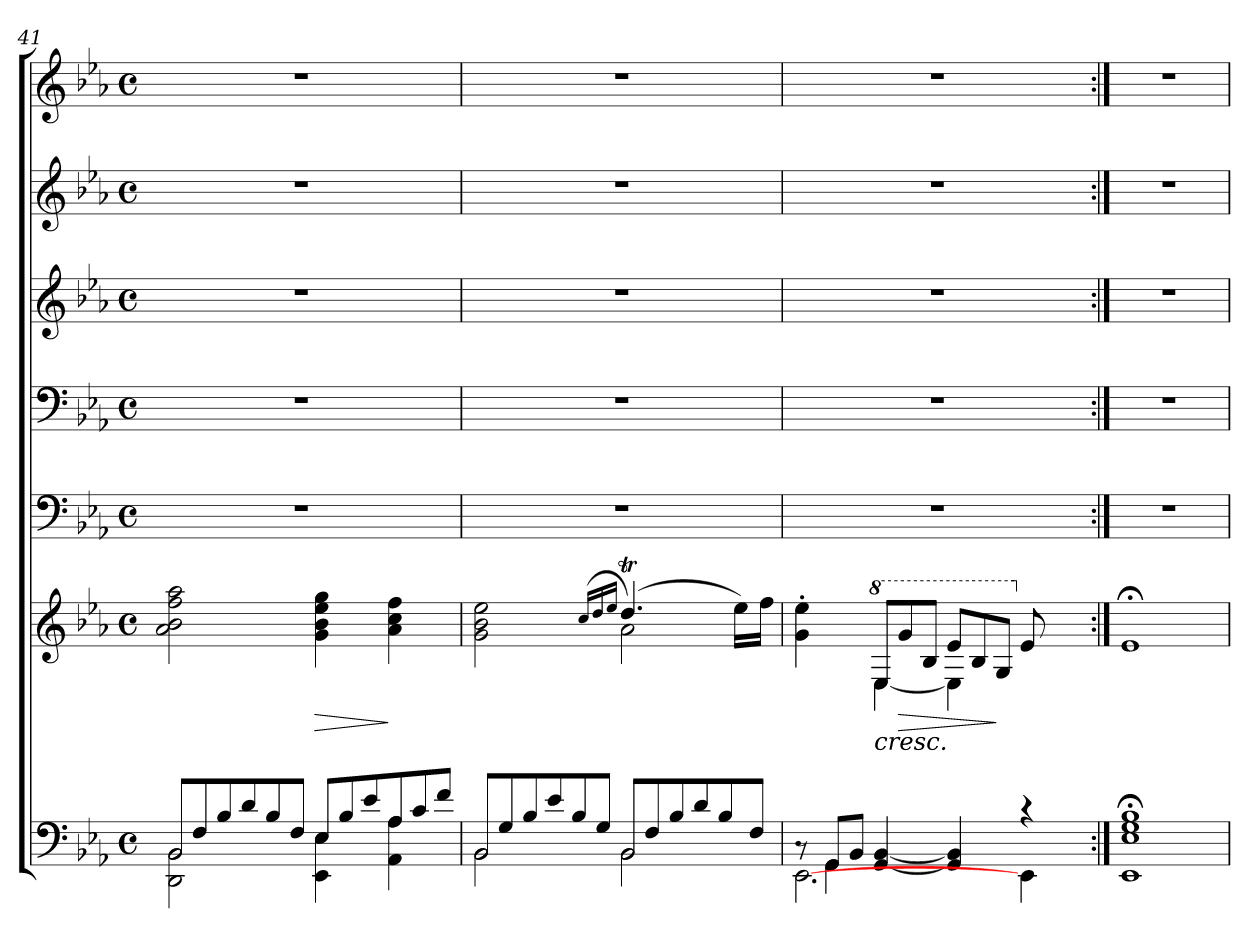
**kern	**kern	**dynam	**kern	**kern	**kern	**kern	**kern
*part6	*part6	*part6	*part5	*part4	*part3	*part2	*part1
*staff7	*staff6	*staff6/7	*staff5	*staff4	*staff3	*staff2	*staff1
!!LO:LB:g=z
*clefF4	*clefG2	*	*clefF4	*clefF4	*clefG2	*clefG2	*clefG2
*k[b-e-a-]	*k[b-e-a-]	*	*k[b-e-a-]	*k[b-e-a-]	*k[b-e-a-]	*k[b-e-a-]	*k[b-e-a-]
*E-:	*E-:	*	*E-:	*E-:	*E-:	*E-:	*E-:
*M4/4	*M4/4	*	*M4/4	*M4/4	*M4/4	*M4/4	*M4/4
*met(c)	*met(c)	*	*met(c)	*met(c)	*met(c)	*met(c)	*met(c)
*Xtuplet	*	*	*	*	*	*	*
=41	=41	=41	=41	=41	=41	=41	=41
*^	*	*	*	*	*	*	*
*	*^	*	*	*	*	*	*	*
!LO:N:head=open	!	!LO:N:head=open	!	!	!	!	!	!	!
12BB-/L	2DD\	4BB-\	2a-\ 2b-\ 2ff\ 2aa-\	.	1r	1r	1r	1r	1r
12F/	.	.	.	.	.	.	.	.	.
12B-/	.	.	.	.	.	.	.	.	.
12d/	.	2.ryy	.	.	.	.	.	.	.
12B-/	.	.	.	.	.	.	.	.	.
12F/J	.	.	.	.	.	.	.	.	.
!	!	!	!	!LO:HP:b	!	!	!	!	!
12E-/L	4EE-\ 4E-\	.	4g\ 4b-\ 4ee-\ 4gg\	>	.	.	.	.	.
12B-/	.	.	.	.	.	.	.	.	.
12e-/	.	.	.	.	.	.	.	.	.
12A-/	4AA-\ 4A-\	.	4a-\ 4cc\ 4ff\	]	.	.	.	.	.
12c/	.	.	.	.	.	.	.	.	.
12f/J	.	.	.	.	.	.	.	.	.
*	*v	*v	*	*	*	*	*	*	*
=42	=42	=42	=42	=42	=42	=42	=42	=42
!LO:N:head=open	!LO:N:head=open	!	!	!	!	!	!	!
*	*	*^	*	*	*	*	*	*
12BB-/L	4BB-\	2g\ 2b-\ 2ee-\	2ryy	.	1r	1r	1r	1r	1r
12G/	.	.	.	.	.	.	.	.	.
12B-/	.	.	.	.	.	.	.	.	.
12e-/	4ryy	.	.	.	.	.	.	.	.
12B-/	.	.	.	.	.	.	.	.	.
12G/J	.	.	.	.	.	.	.	.	.
.	.	(16qcc/LL	.	.	.	.	.	.	.
.	.	16qdd/	.	.	.	.	.	.	.
.	.	16qee-/JJ	.	.	.	.	.	.	.
!LO:N:head=open	!LO:N:head=open	!	!	!	!	!	!	!	!
12BB-/L	4BB-\	(4.ddt/)	2a-\	.	.	.	.	.	.
12F/	.	.	.	.	.	.	.	.	.
12B-/	.	.	.	.	.	.	.	.	.
12d/	4ryy	.	.	.	.	.	.	.	.
12B-/	.	.	.	.	.	.	.	.	.
.	.	16ee-\LL)	.	.	.	.	.	.	.
12F/J	.	.	.	.	.	.	.	.	.
.	.	16ff\JJ	.	.	.	.	.	.	.
=43	=43	=43	=43	=43	=43	=43	=43	=43	=43
*8va	*	*	*	*	*	*	*	*	*
*^	*^	*	*	*	*	*	*	*	*
6%5ryy	12rc	[<2.E-\	12ryy	4g\'> 4ee-\'>	4ryy	.	1r	1r	1r	1r	1r
.	12G/L	.	4G\	.	.	.	.	.	.	.	.
.	12B-/J	.	.	.	.	.	.	.	.	.	.
*	*	*	*	*Xtuplet	*	*	*	*	*	*	*
!	!	!	!	!	!	!LO:HP:b	!	!	!	!	!
*	*	*	*	*8va	*	*	*	*	*	*	*
.	[>4G/ [>4B-/	.	.	12e-/L	[4e-\	<	.	.	.	.	.
!	!	!	!	!	!	!LO:HP:b	!	!	!	!	!
.	.	.	3%2ryy	12gg/	.	>	.	.	.	.	.
.	.	.	.	12b-/J	.	.	.	.	.	.	.
.	4G/] 4B-/]	.	.	12ee-/L	4e-\]	[	.	.	.	.	.
.	.	.	.	12b-/	.	.	.	.	.	.	.
.	.	.	.	12g/J	.	]	.	.	.	.	.
*X8va	*	*	*	*	*	*	*	*	*	*	*
*	*	*	*	*X8va	*	*	*	*	*	*	*
.	4rc	4EE-\	.	12e-/L	6ryy	.	.	.	.	.	.
12B-/	.	.	.	6ryy	.	.	.	.	.	.	.
12G/J	.	.	.	.	12ryy	.	.	.	.	.	.
*v	*v	*v	*v	*	*	*	*	*	*	*	*
*	*v	*v	*	*	*	*	*	*
=44:|!	=44:|!	=44:|!	=44:|!	=44:|!	=44:|!	=44:|!	=44:|!
1EE-; 1E-; 1G; 1B-;	1e-;<	.	1r	1r	1r	1r	1r
=	=	=	=	=	=	=	=
*-	*-	*-	*-	*-	*-	*-	*-
